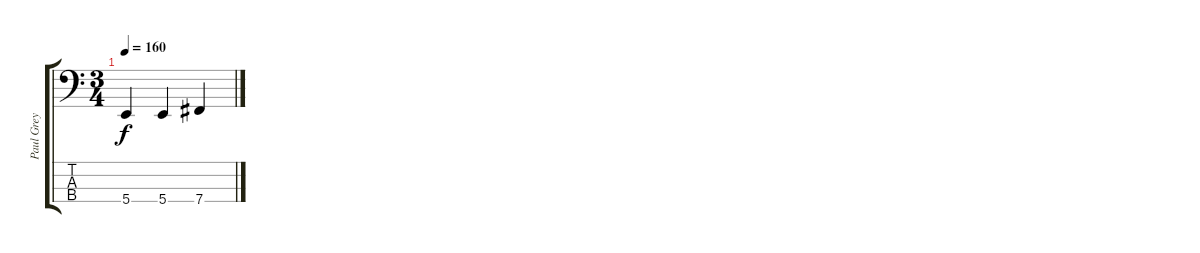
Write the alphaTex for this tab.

\track ("Paul Grey" "Paul Grey") {instrument electricbasspick}
\staff {score tabs}
\tuning (E2 B1 Gb1 B0) {hide}
\ts (3 4)
\tempo 160
\clef f4
\ks c
5.4.4{dy f} 5.4.4 7.4.4
